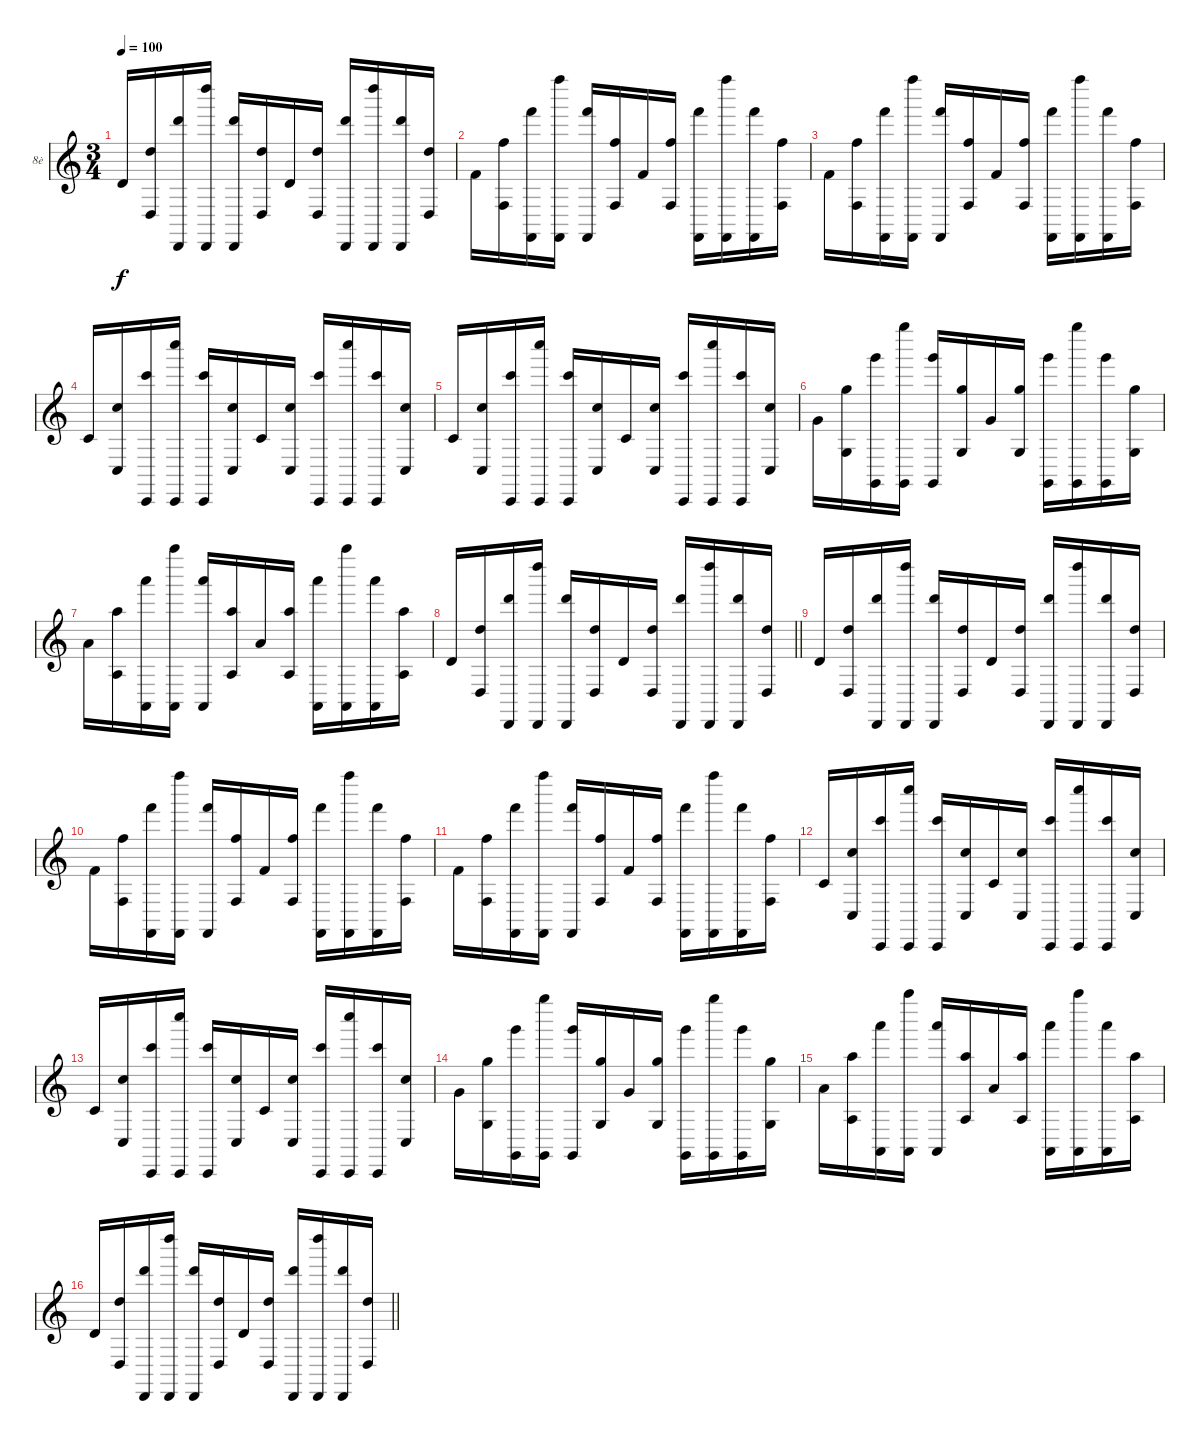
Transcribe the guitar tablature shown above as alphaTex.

\bracketExtendMode groupsimilarinstruments
\firstSystemTrackNameOrientation horizontal
\otherSystemsTrackNameOrientation horizontal
\track ("Octaves" "8è") {instrument acousticguitarnylon}
\staff {score}
\tuning (E-1 E5 E4 E3 E2 E1 E0)
\ts (3 4)
\tempo 100
\clef g2
\ks c
10.5.16{dy f} (10.4 10.6).16 (10.3 10.7).16 (10.2 10.7).16 (10.3 10.7).16 (10.4 10.6).16 10.5.16 (10.4 10.6).16 (10.3 10.7).16 (10.2 10.7).16 (10.3 10.7).16 (10.4 10.6).16 |
1.4.16 (1.3 1.5).16 (1.2 1.6).16 (13.2 1.6).16 (1.2 1.6).16 (1.3 1.5).16 1.4.16 (1.3 1.5).16 (1.2 1.6).16 (13.2 1.6).16 (1.2 1.6).16 (1.3 1.5).16 |
1.4.16 (1.3 1.5).16 (1.2 1.6).16 (13.2 1.6).16 (1.2 1.6).16 (1.3 1.5).16 1.4.16 (1.3 1.5).16 (1.2 1.6).16 (13.2 1.6).16 (1.2 1.6).16 (1.3 1.5).16 |
8.5.16 (8.4 8.6).16 (8.3 8.7).16 (8.2 8.7).16 (8.3 8.7).16 (8.4 8.6).16 8.5.16 (8.4 8.6).16 (8.3 8.7).16 (8.2 8.7).16 (8.3 8.7).16 (8.4 8.6).16 |
8.5.16 (8.4 8.6).16 (8.3 8.7).16 (8.2 8.7).16 (8.3 8.7).16 (8.4 8.6).16 8.5.16 (8.4 8.6).16 (8.3 8.7).16 (8.2 8.7).16 (8.3 8.7).16 (8.4 8.6).16 |
3.4.16 (3.3 3.5).16 (3.2 3.6).16 (15.2 3.6).16 (3.2 3.6).16 (3.3 3.5).16 3.4.16 (3.3 3.5).16 (3.2 3.6).16 (15.2 3.6).16 (3.2 3.6).16 (3.3 3.5).16 |
5.4.16 (5.3 5.5).16 (5.2 5.6).16 (17.2 5.6).16 (5.2 5.6).16 (5.3 5.5).16 5.4.16 (5.3 5.5).16 (5.2 5.6).16 (17.2 5.6).16 (5.2 5.6).16 (5.3 5.5).16 |
\barLineRight lightlight
10.5.16 (10.4 10.6).16 (10.3 10.7).16 (10.2 10.7).16 (10.3 10.7).16 (10.4 10.6).16 10.5.16 (10.4 10.6).16 (10.3 10.7).16 (10.2 10.7).16 (10.3 10.7).16 (10.4 10.6).16 |
10.5.16 (10.4 10.6).16 (10.3 10.7).16 (10.2 10.7).16 (10.3 10.7).16 (10.4 10.6).16 10.5.16 (10.4 10.6).16 (10.3 10.7).16 (10.2 10.7).16 (10.3 10.7).16 (10.4 10.6).16 |
1.4.16 (1.3 1.5).16 (1.2 1.6).16 (13.2 1.6).16 (1.2 1.6).16 (1.3 1.5).16 1.4.16 (1.3 1.5).16 (1.2 1.6).16 (13.2 1.6).16 (1.2 1.6).16 (1.3 1.5).16 |
1.4.16 (1.3 1.5).16 (1.2 1.6).16 (13.2 1.6).16 (1.2 1.6).16 (1.3 1.5).16 1.4.16 (1.3 1.5).16 (1.2 1.6).16 (13.2 1.6).16 (1.2 1.6).16 (1.3 1.5).16 |
8.5.16 (8.4 8.6).16 (8.3 8.7).16 (8.2 8.7).16 (8.3 8.7).16 (8.4 8.6).16 8.5.16 (8.4 8.6).16 (8.3 8.7).16 (8.2 8.7).16 (8.3 8.7).16 (8.4 8.6).16 |
8.5.16 (8.4 8.6).16 (8.3 8.7).16 (8.2 8.7).16 (8.3 8.7).16 (8.4 8.6).16 8.5.16 (8.4 8.6).16 (8.3 8.7).16 (8.2 8.7).16 (8.3 8.7).16 (8.4 8.6).16 |
3.4.16 (3.3 3.5).16 (3.2 3.6).16 (15.2 3.6).16 (3.2 3.6).16 (3.3 3.5).16 3.4.16 (3.3 3.5).16 (3.2 3.6).16 (15.2 3.6).16 (3.2 3.6).16 (3.3 3.5).16 |
5.4.16 (5.3 5.5).16 (5.2 5.6).16 (17.2 5.6).16 (5.2 5.6).16 (5.3 5.5).16 5.4.16 (5.3 5.5).16 (5.2 5.6).16 (17.2 5.6).16 (5.2 5.6).16 (5.3 5.5).16 |
\barLineRight lightlight
10.5.16 (10.4 10.6).16 (10.3 10.7).16 (10.2 10.7).16 (10.3 10.7).16 (10.4 10.6).16 10.5.16 (10.4 10.6).16 (10.3 10.7).16 (10.2 10.7).16 (10.3 10.7).16 (10.4 10.6).16
